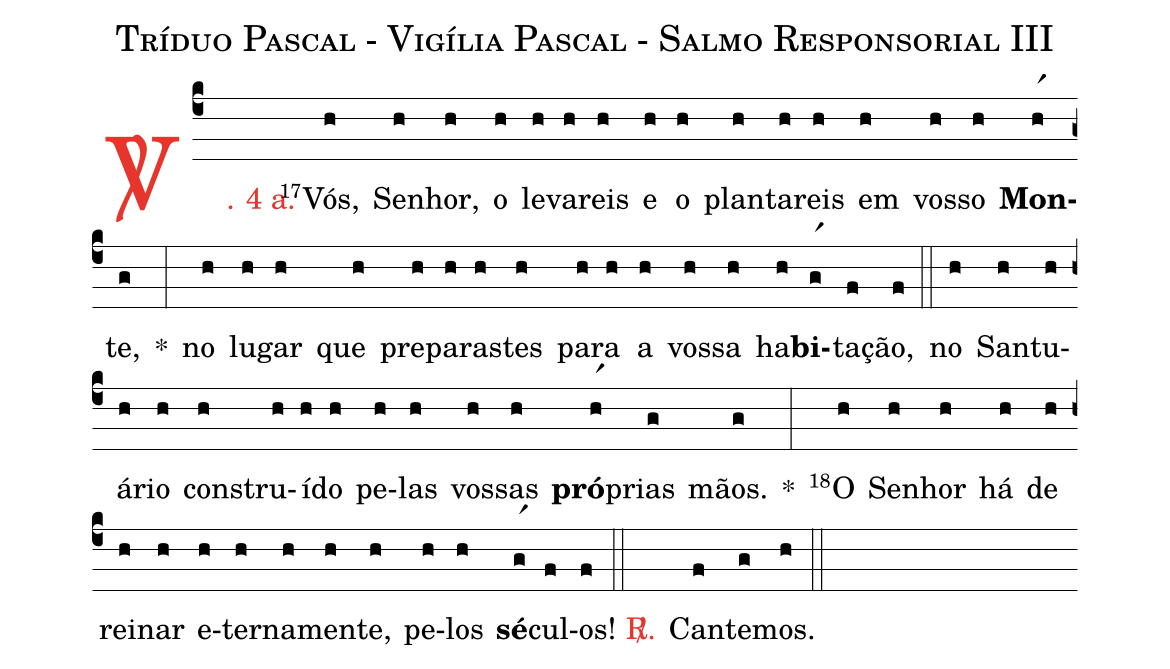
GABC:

name: Tríduo Pascal - Vigília Pascal - Salmo Responsorial III;
%%
(c4)

<c><sp>V/</sp>. 4 a.</c>() <v>\VSup{17}</v>Vós,(h) Se(h)nhor,(h) o(h) le(h)va(h)reis(h) e(h) o(h) plan(h)ta(h)reis(h) em(h) vos(h)so(h) <b>Mon</b>(hr1)te,(g) *(:)
no(h) lu(h)gar(h) que(h) pre(h)pa(h)ras(h)tes(h) pa(h)ra(h) a(h) vos(h)sa(h) ha(h)<b>bi</b>(gr1)ta(f)ção,(f)

(::)

no(h) San(h)tu(h)á(h)rio(h) cons(h)tru(h)í(h)do(h) pe(h)las(h) vos(h)sas(h) <b>pró</b>(hr1)prias(g) mãos.(g) *(:)
<v>\VSup{18}</v>O(h) Se(h)nhor(h) há(h) de(h) rei(h)nar(h) e(h)ter(h)na(h)men(h)te,(h) pe(h)los(h) <b>sé</b>(gr1)cul(f)os!(f)

(::)

<nlba><c><sp>R/</sp>.</c>() Can</nlba>(f)te(g)mos.(h)

(::)
